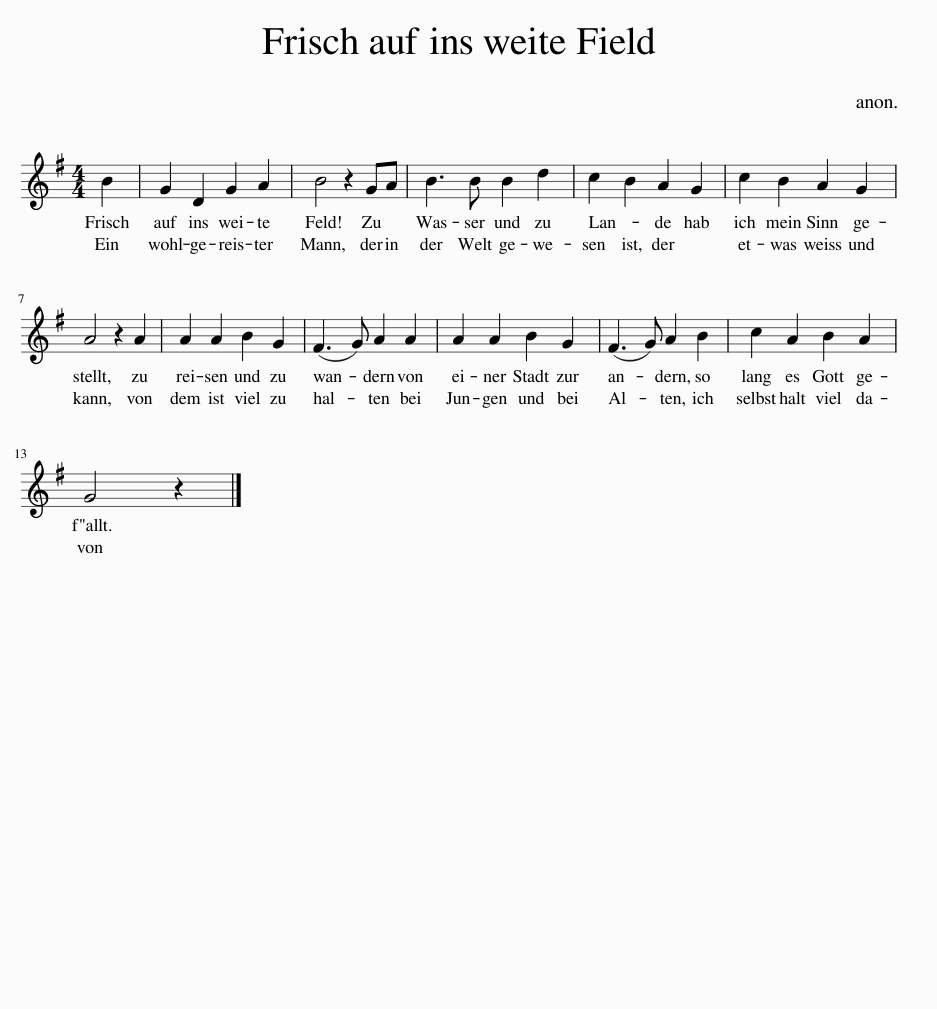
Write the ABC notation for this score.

X:1
L:1/8
M:4/4
I:linebreak $
K:G
V:1 treble
V:1
 B2 | G2 D2 G2 A2 | B4 z2 GA | B3 B B2 d2 | c2 B2 A2 G2 | %5
 c2 B2 A2 G2 |$ A4 z2 A2 | A2 A2 B2 G2 | (F3 G) A2 A2 | A2 A2 B2 G2 | %10
 (F3 G) A2 B2 | c2 A2 B2 A2 |$ G4 z2 |] %13
